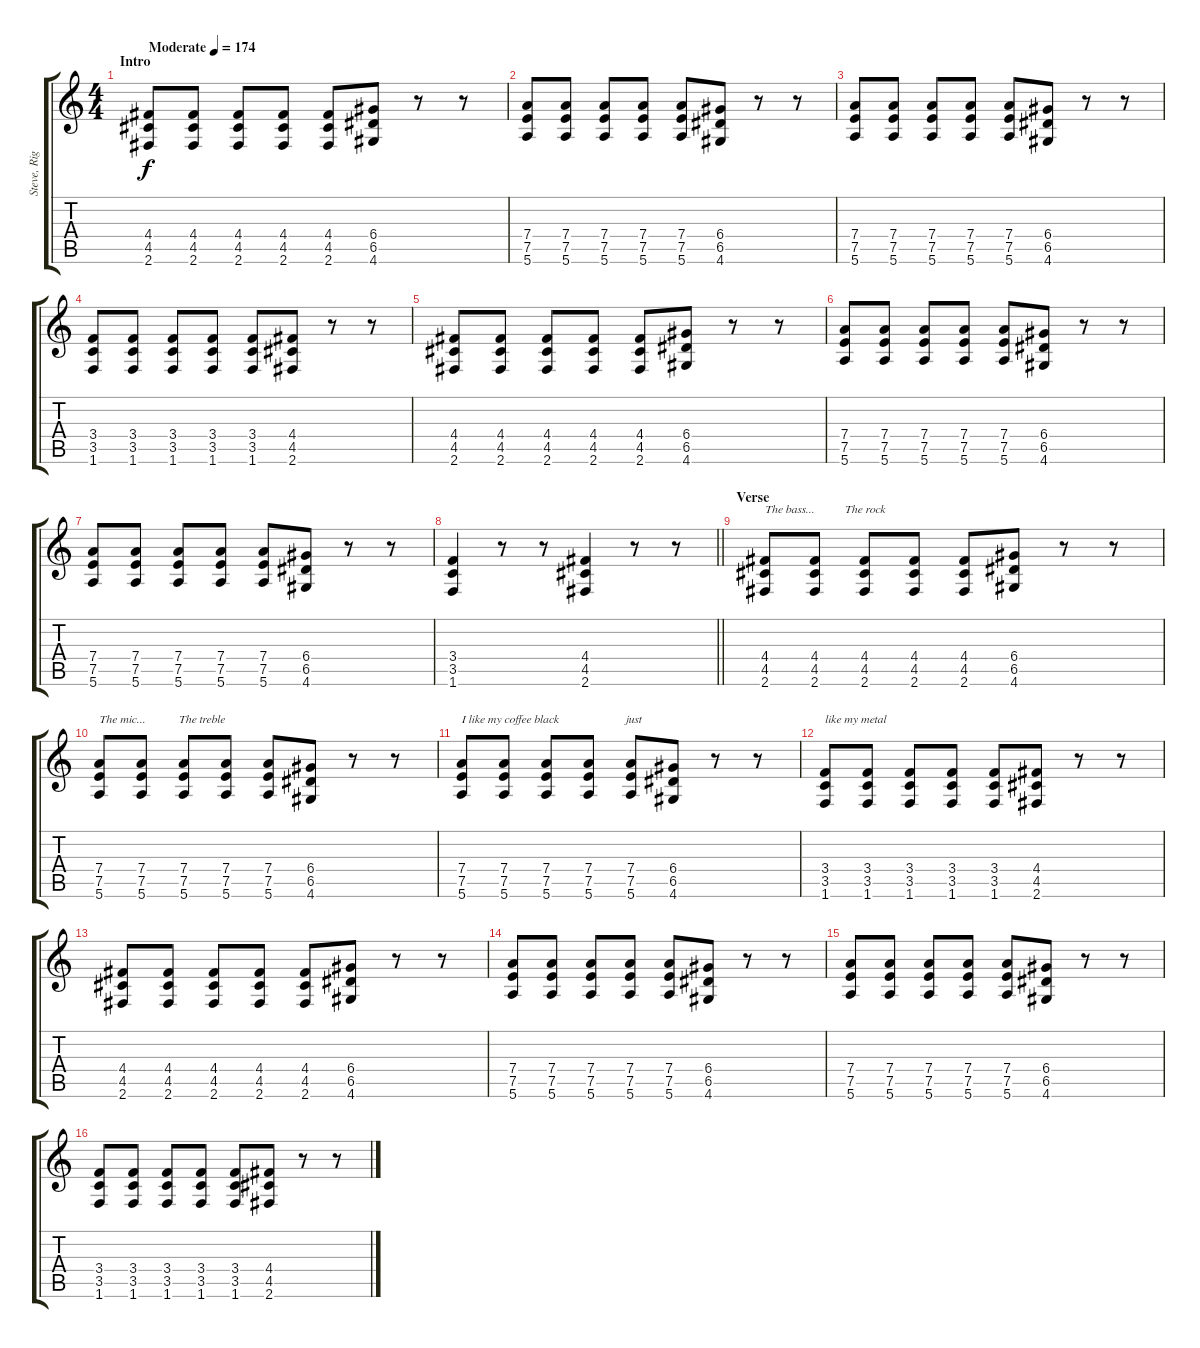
\track ("Steve, Righ? 2" "Steve, Rig") {instrument distortionguitar}
\staff {score tabs}
\tuning (E4 B3 G3 D3 A2 E2) {hide}
\ts (4 4)
\section ("" "Intro")
\tempo (174 "Moderate")
\clef g2
\ks c
(4.4 4.5 2.6).8{dy f instrument distortionguitar} (4.4 4.5 2.6).8 (4.4 4.5 2.6).8 (4.4 4.5 2.6).8 (4.4 4.5 2.6).8 (6.4 6.5 4.6).8 r.8 r.8 |
(7.4 7.5 5.6).8 (7.4 7.5 5.6).8 (7.4 7.5 5.6).8 (7.4 7.5 5.6).8 (7.4 7.5 5.6).8 (6.4 6.5 4.6).8 r.8 r.8 |
(7.4 7.5 5.6).8 (7.4 7.5 5.6).8 (7.4 7.5 5.6).8 (7.4 7.5 5.6).8 (7.4 7.5 5.6).8 (6.4 6.5 4.6).8 r.8 r.8 |
(3.4 3.5 1.6).8 (3.4 3.5 1.6).8 (3.4 3.5 1.6).8 (3.4 3.5 1.6).8 (3.4 3.5 1.6).8 (4.4 4.5 2.6).8 r.8 r.8 |
(4.4 4.5 2.6).8 (4.4 4.5 2.6).8 (4.4 4.5 2.6).8 (4.4 4.5 2.6).8 (4.4 4.5 2.6).8 (6.4 6.5 4.6).8 r.8 r.8 |
(7.4 7.5 5.6).8 (7.4 7.5 5.6).8 (7.4 7.5 5.6).8 (7.4 7.5 5.6).8 (7.4 7.5 5.6).8 (6.4 6.5 4.6).8 r.8 r.8 |
(7.4 7.5 5.6).8 (7.4 7.5 5.6).8 (7.4 7.5 5.6).8 (7.4 7.5 5.6).8 (7.4 7.5 5.6).8 (6.4 6.5 4.6).8 r.8 r.8 |
\barLineRight lightlight
(3.4 3.5 1.6).4 r.8 r.8 (4.4 4.5 2.6).4 r.8 r.8 |
\section ("" "Verse")
(4.4 4.5 2.6).8{txt "The bass...          The rock"} (4.4 4.5 2.6).8 (4.4 4.5 2.6).8 (4.4 4.5 2.6).8 (4.4 4.5 2.6).8 (6.4 6.5 4.6).8 r.8 r.8 |
(7.4 7.5 5.6).8{txt "The mic...           The treble"} (7.4 7.5 5.6).8 (7.4 7.5 5.6).8 (7.4 7.5 5.6).8 (7.4 7.5 5.6).8 (6.4 6.5 4.6).8 r.8 r.8 |
(7.4 7.5 5.6).8{txt "I like my coffee black                      just"} (7.4 7.5 5.6).8 (7.4 7.5 5.6).8 (7.4 7.5 5.6).8 (7.4 7.5 5.6).8 (6.4 6.5 4.6).8 r.8 r.8 |
(3.4 3.5 1.6).8{txt "like my metal"} (3.4 3.5 1.6).8 (3.4 3.5 1.6).8 (3.4 3.5 1.6).8 (3.4 3.5 1.6).8 (4.4 4.5 2.6).8 r.8 r.8 |
(4.4 4.5 2.6).8 (4.4 4.5 2.6).8 (4.4 4.5 2.6).8 (4.4 4.5 2.6).8 (4.4 4.5 2.6).8 (6.4 6.5 4.6).8 r.8 r.8 |
(7.4 7.5 5.6).8 (7.4 7.5 5.6).8 (7.4 7.5 5.6).8 (7.4 7.5 5.6).8 (7.4 7.5 5.6).8 (6.4 6.5 4.6).8 r.8 r.8 |
(7.4 7.5 5.6).8 (7.4 7.5 5.6).8 (7.4 7.5 5.6).8 (7.4 7.5 5.6).8 (7.4 7.5 5.6).8 (6.4 6.5 4.6).8 r.8 r.8 |
(3.4 3.5 1.6).8 (3.4 3.5 1.6).8 (3.4 3.5 1.6).8 (3.4 3.5 1.6).8 (3.4 3.5 1.6).8 (4.4 4.5 2.6).8 r.8 r.8
